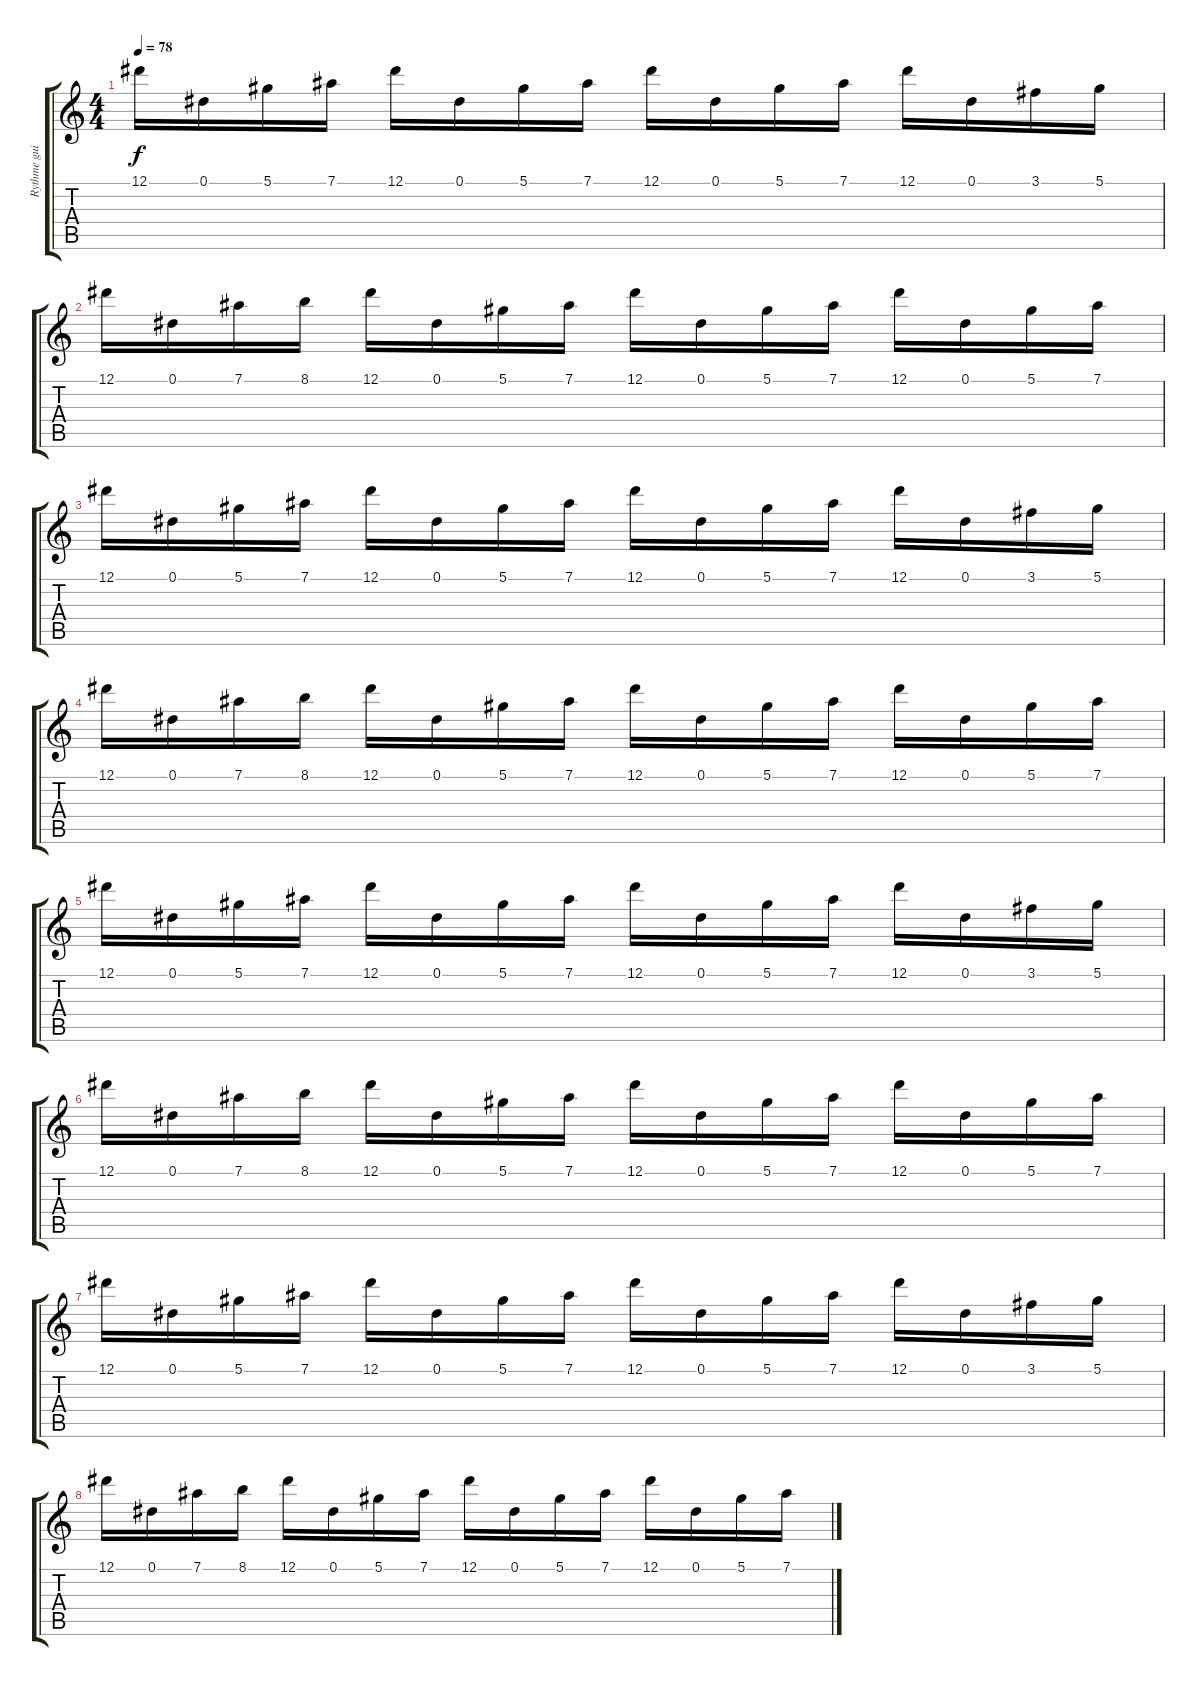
\track ("Rythme guitar" "Rythme gui") {instrument electricguitarclean}
\staff {score tabs}
\tuning (Eb4 Bb3 Gb3 Db3 Ab2 Eb2) {hide}
\ts (4 4)
\tempo 78
\clef g2
\ks c
12.1.16{dy f volume 10} 0.1.16 5.1.16 7.1.16 12.1.16 0.1.16 5.1.16 7.1.16 12.1.16 0.1.16 5.1.16 7.1.16 12.1.16 0.1.16 3.1.16 5.1.16 |
12.1.16 0.1.16 7.1.16 8.1.16 12.1.16 0.1.16 5.1.16 7.1.16 12.1.16 0.1.16 5.1.16 7.1.16 12.1.16 0.1.16 5.1.16 7.1.16 |
12.1.16 0.1.16 5.1.16 7.1.16 12.1.16 0.1.16 5.1.16 7.1.16 12.1.16 0.1.16 5.1.16 7.1.16 12.1.16 0.1.16 3.1.16 5.1.16 |
12.1.16 0.1.16 7.1.16 8.1.16 12.1.16 0.1.16 5.1.16 7.1.16 12.1.16 0.1.16 5.1.16 7.1.16 12.1.16 0.1.16 5.1.16 7.1.16 |
12.1.16{volume 10} 0.1.16 5.1.16 7.1.16 12.1.16 0.1.16 5.1.16 7.1.16 12.1.16 0.1.16 5.1.16 7.1.16 12.1.16 0.1.16 3.1.16 5.1.16 |
12.1.16 0.1.16 7.1.16 8.1.16 12.1.16 0.1.16 5.1.16 7.1.16 12.1.16 0.1.16 5.1.16 7.1.16 12.1.16 0.1.16 5.1.16 7.1.16 |
12.1.16 0.1.16 5.1.16 7.1.16 12.1.16 0.1.16 5.1.16 7.1.16 12.1.16 0.1.16 5.1.16 7.1.16 12.1.16 0.1.16 3.1.16 5.1.16 |
12.1.16 0.1.16 7.1.16 8.1.16 12.1.16 0.1.16 5.1.16 7.1.16 12.1.16 0.1.16 5.1.16 7.1.16 12.1.16 0.1.16 5.1.16 7.1.16
